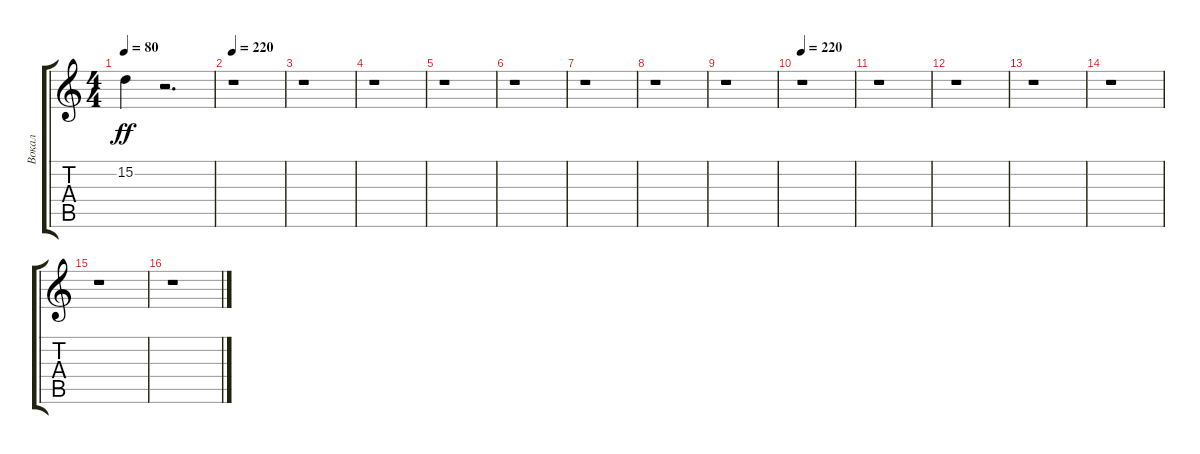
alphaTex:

\track ("Вокал" "Вокал") {instrument synthvoice}
\staff {score tabs}
\tuning (E4 B3 G3 D3 A2 E2) {hide}
\ts (4 4)
\tempo 80
\clef g2
\ks c
15.2.4{dy ff} r.2{d} |
\tempo 220
r.1 |
r.1 |
r.1 |
r.1 |
r.1 |
r.1 |
r.1 |
r.1 |
\tempo 220
r.1 |
r.1 |
r.1 |
r.1 |
r.1 |
r.1 |
r.1
